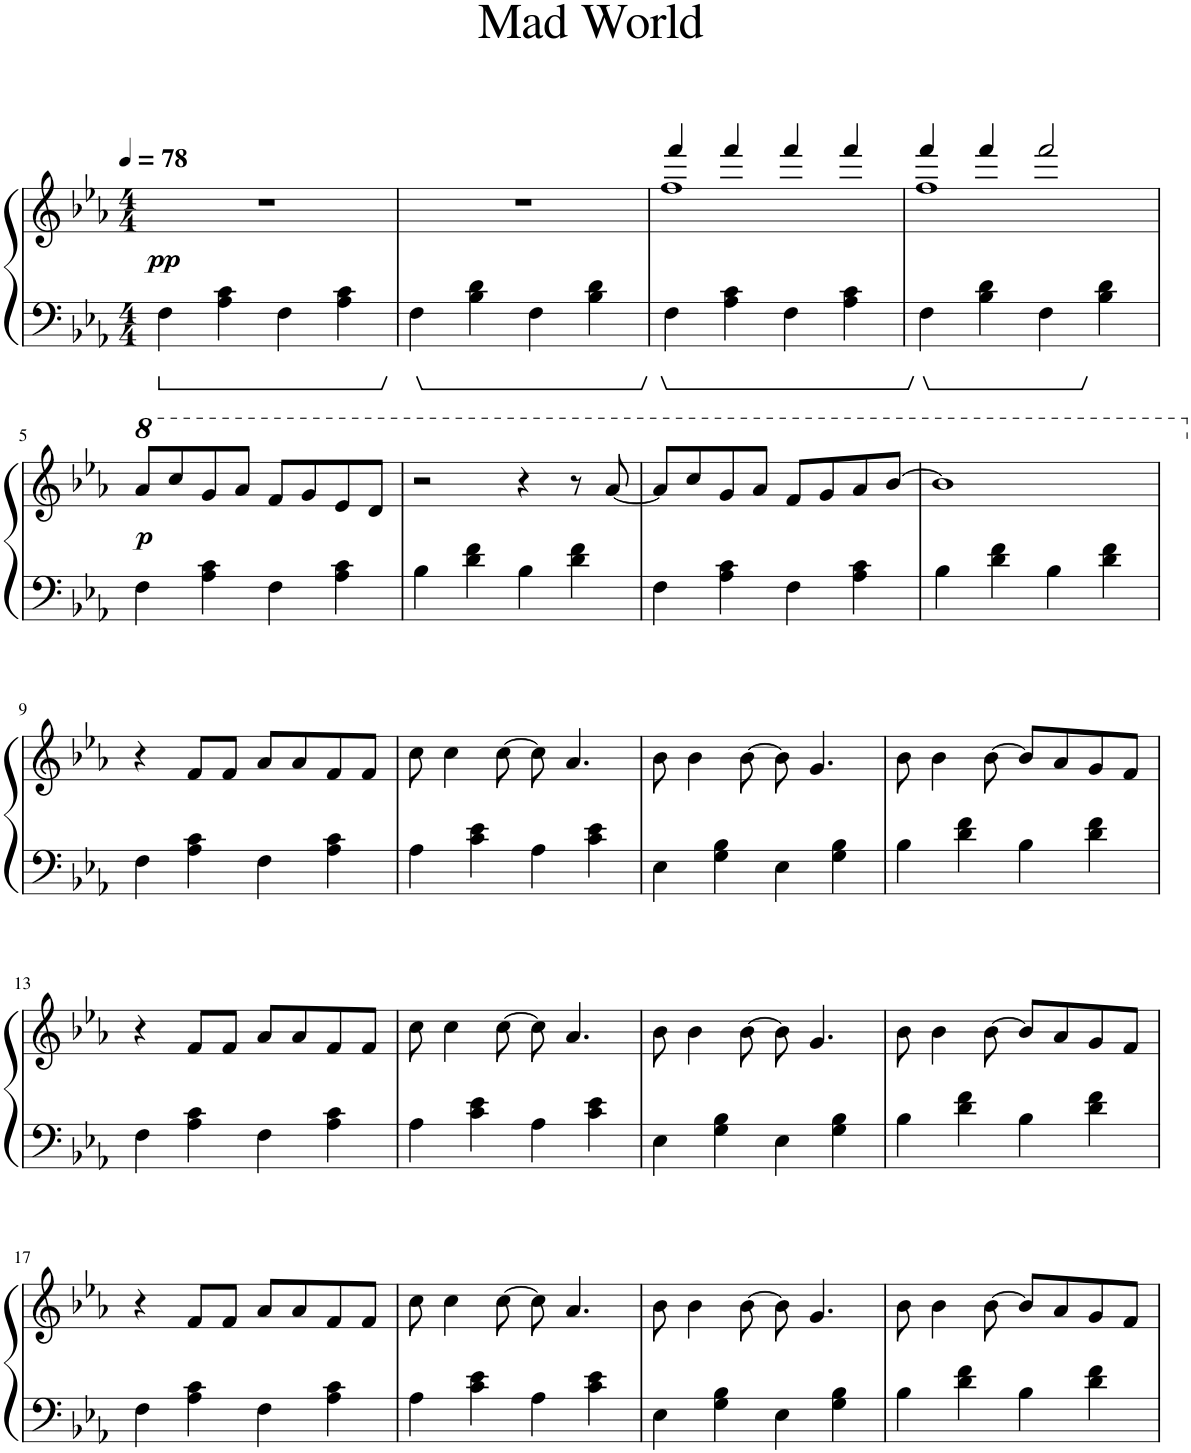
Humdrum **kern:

**kern	**kern	**dynam
*part1	*part1	*part1
*staff2	*staff1	*staff1/2
*I"Piano	*	*
*I'Pno	*	*
*clefF4	*clefG2	*
*k[b-e-a-]	*k[b-e-a-]	*
*M4/4	*M4/4	*
*MM78	*MM78	*
=1	=1	=1
!	!	!LO:DY:a=2
4F\	1r	pp
4A-\ 4c\	.	.
4F\	.	.
4A-\ 4c\	.	.
=2	=2	=2
4F\	1r	.
4B-\ 4d\	.	.
4F\	.	.
4B-\ 4d\	.	.
=3	=3	=3
*	*^	*
4F\	1ff	4fff/	.
4A-\ 4c\	.	4fff/	.
4F\	.	4fff/	.
4A-\ 4c\	.	4fff/	.
=4	=4	=4	=4
4F\	1ff	4fff/	.
4B-\ 4d\	.	4fff/	.
4F\	.	2fff/	.
4B-\ 4d\	.	.	.
*	*v	*v	*
!!LO:LB:g=z
=5	=5	=5
*	*8va	*
!	!	!LO:DY:b
4F\	8aa-/L	p
.	8ccc/	.
4A-\ 4c\	8gg/	.
.	8aa-/J	.
4F\	8ff/L	.
.	8gg/	.
4A-\ 4c\	8ee-/	.
.	8dd/J	.
=6	=6	=6
*	*X8va	*
4B-\	2r	.
4d\ 4f\	.	.
4B-\	4r	.
4d\ 4f\	8r	.
.	[<8a-/	.
=7	=7	=7
4F\	8a-/L]	.
.	8cc/	.
4A-\ 4c\	8g/	.
.	8a-/J	.
4F\	8f/L	.
.	8g/	.
4A-\ 4c\	8a-/	.
.	[8b-/J	.
=8	=8	=8
4B-\	1b-]	.
4d\ 4f\	.	.
4B-\	.	.
4d\ 4f\	.	.
!!LO:LB:g=z
=9	=9	=9
4F\	4r	.
4A-\ 4c\	8f/L	.
.	8f/J	.
4F\	8a-/L	.
.	8a-/	.
4A-\ 4c\	8f/	.
.	8f/J	.
=10	=10	=10
4A-\	8cc\	.
.	4cc\	.
4c\ 4e-\	.	.
.	[>8cc\	.
4A-\	8cc\]	.
.	4.a-/	.
4c\ 4e-\	.	.
=11	=11	=11
4E-\	8b-\	.
.	4b-\	.
4G\ 4B-\	.	.
.	[>8b-\	.
4E-\	8b-\]	.
.	4.g/	.
4G\ 4B-\	.	.
=12	=12	=12
4B-\	8b-\	.
.	4b-\	.
4d\ 4f\	.	.
.	[>8b-\	.
4B-\	8b-/L]	.
.	8a-/	.
4d\ 4f\	8g/	.
.	8f/J	.
!!LO:LB:g=z
=13	=13	=13
4F\	4r	.
4A-\ 4c\	8f/L	.
.	8f/J	.
4F\	8a-/L	.
.	8a-/	.
4A-\ 4c\	8f/	.
.	8f/J	.
=14	=14	=14
4A-\	8cc\	.
.	4cc\	.
4c\ 4e-\	.	.
.	[>8cc\	.
4A-\	8cc\]	.
.	4.a-/	.
4c\ 4e-\	.	.
=15	=15	=15
4E-\	8b-\	.
.	4b-\	.
4G\ 4B-\	.	.
.	[>8b-\	.
4E-\	8b-\]	.
.	4.g/	.
4G\ 4B-\	.	.
=16	=16	=16
4B-\	8b-\	.
.	4b-\	.
4d\ 4f\	.	.
.	[>8b-\	.
4B-\	8b-/L]	.
.	8a-/	.
4d\ 4f\	8g/	.
.	8f/J	.
!!LO:LB:g=z
=17	=17	=17
4F\	4r	.
4A-\ 4c\	8f/L	.
.	8f/J	.
4F\	8a-/L	.
.	8a-/	.
4A-\ 4c\	8f/	.
.	8f/J	.
=18	=18	=18
4A-\	8cc\	.
.	4cc\	.
4c\ 4e-\	.	.
.	[>8cc\	.
4A-\	8cc\]	.
.	4.a-/	.
4c\ 4e-\	.	.
=19	=19	=19
4E-\	8b-\	.
.	4b-\	.
4G\ 4B-\	.	.
.	[>8b-\	.
4E-\	8b-\]	.
.	4.g/	.
4G\ 4B-\	.	.
=20	=20	=20
4B-\	8b-\	.
.	4b-\	.
4d\ 4f\	.	.
.	[>8b-\	.
4B-\	8b-/L]	.
.	8a-/	.
4d\ 4f\	8g/	.
.	8f/J	.
=	=	=
*-	*-	*-
